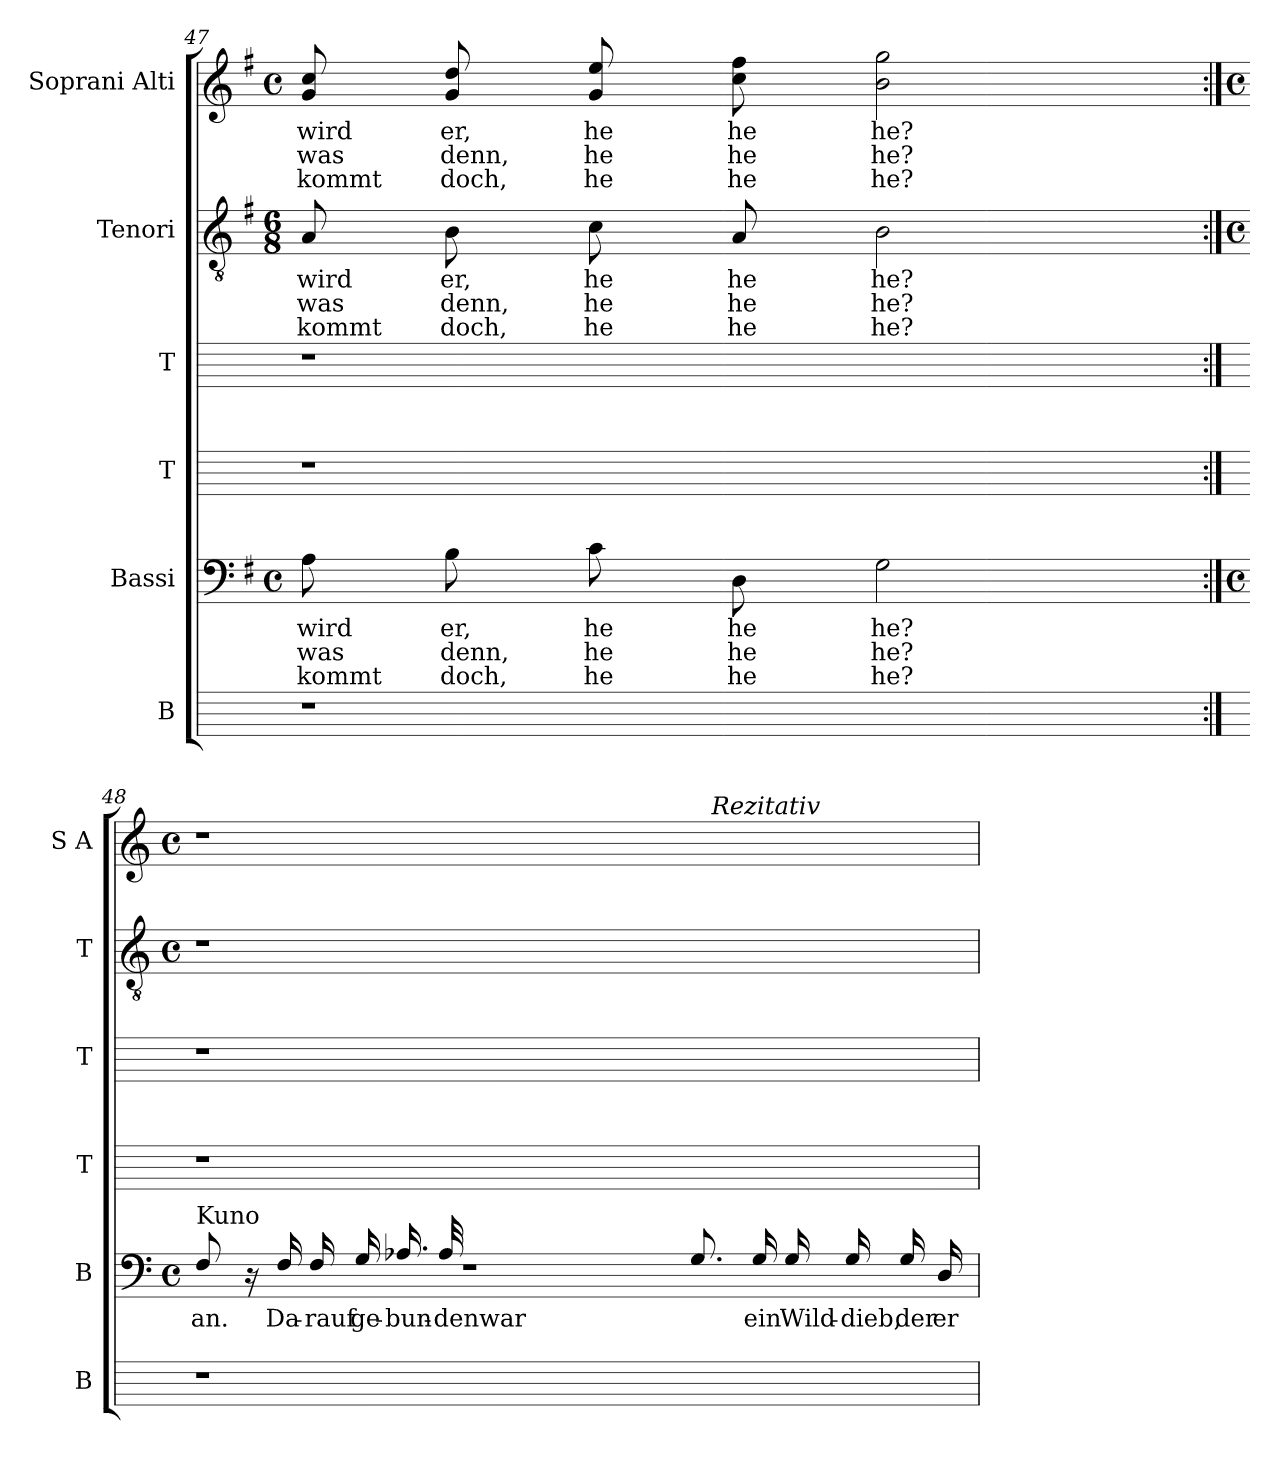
**kern	**kern	**text	**text	**text	**kern	**kern	**kern	**text	**text	**text	**kern	**text	**text	**text
*part6	*part5	*part5	*part5	*part5	*part4	*part3	*part2	*part2	*part2	*part2	*part1	*part1	*part1	*part1
*staff6	*staff5	*staff5	*staff5	*staff5	*staff4	*staff3	*staff2	*staff2	*staff2	*staff2	*staff1	*staff1	*staff1	*staff1
*I"B	*I"Bassi	*	*	*	*I"T	*I"T	*I"Tenori	*	*	*	*I"Soprani  Alti	*	*	*
*I'B	*I'B	*	*	*	*I'T	*I'T	*I'T	*	*	*	*I'S  A	*	*	*
*	*clefF4	*	*	*	*	*	*clefGv2	*	*	*	*clefG2	*	*	*
*	*k[f#]	*	*	*	*	*	*k[f#]	*	*	*	*k[f#]	*	*	*
*	*G:	*	*	*	*	*	*G:	*	*	*	*G:	*	*	*
*	*M4/4	*	*	*	*	*	*M6/8	*	*	*	*M4/4	*	*	*
*	*met(c)	*	*	*	*	*	*	*	*	*	*met(c)	*	*	*
=47	=47	=47	=47	=47	=47	=47	=47	=47	=47	=47	=47	=47	=47	=47
!	!	!LO:LY:b:cj	!LO:LY:b:cj	!LO:LY:b:cj	!	!	!	!LO:LY:b:cj	!LO:LY:b:cj	!LO:LY:b:cj	!	!LO:LY:b:cj	!LO:LY:b:cj	!LO:LY:b:cj
1r	8A\	wird	was	kommt	1r	1r	8A/	wird	was	kommt	8cc/ 8g/	wird	was	kommt
!	!	!LO:LY:b:cj	!LO:LY:b:cj	!LO:LY:b:cj	!	!	!	!LO:LY:b:cj	!LO:LY:b:cj	!LO:LY:b:cj	!	!LO:LY:b:cj	!LO:LY:b:cj	!LO:LY:b:cj
.	8B\	er,	denn,	doch,	.	.	8B\	er,	denn,	doch,	8dd/ 8g/	er,	denn,	doch,
!	!	!LO:LY:b:cj	!LO:LY:b:cj	!LO:LY:b:cj	!	!	!	!LO:LY:b:cj	!LO:LY:b:cj	!LO:LY:b:cj	!	!LO:LY:b:cj	!LO:LY:b:cj	!LO:LY:b:cj
.	8c\	he	he	he	.	.	8c\	he	he	he	8ee/ 8g/	he	he	he
!	!	!LO:LY:b:cj	!LO:LY:b:cj	!LO:LY:b:cj	!	!	!	!LO:LY:b:cj	!LO:LY:b:cj	!LO:LY:b:cj	!	!LO:LY:b:cj	!LO:LY:b:cj	!LO:LY:b:cj
.	8D\	he	he	he	.	.	8A/	he	he	he	8ff#\ 8cc\	he	he	he
!	!	!LO:LY:b:cj	!LO:LY:b:cj	!LO:LY:b:cj	!	!	!	!LO:LY:b:cj	!LO:LY:b:cj	!LO:LY:b:cj	!	!LO:LY:b:cj	!LO:LY:b:cj	!LO:LY:b:cj
.	2G\	he?	he?	he?	.	.	2B\	he?	he?	he?	2gg\ 2b\	he?	he?	he?
!!LO:LB:g=z
=48:|!	=48:|!	=48:|!	=48:|!	=48:|!	=48:|!	=48:|!	=48:|!	=48:|!	=48:|!	=48:|!	=48:|!	=48:|!	=48:|!	=48:|!
*	*k[]	*	*	*	*	*	*k[]	*	*	*	*k[]	*	*	*
*	*C:	*	*	*	*	*	*C:	*	*	*	*C:	*	*	*
*	*M4/4	*	*	*	*	*	*M4/4	*	*	*	*M4/4	*	*	*
*	*met(c)	*	*	*	*	*	*met(c)	*	*	*	*met(c)	*	*	*
!	!LO:TX:a:t=Kuno	!	!	!	!	!	!	!	!	!	!	!	!	!
!	!	!LO:LY:b:cj	!	!	!	!	!LO:N:vis=1	!	!	!	!LO:N:vis=1	!	!	!
1r	8F/	an.	.	.	1r	1r	1r	.	.	.	1r	.	.	.
.	16r	.	.	.	.	.	.	.	.	.	.	.	.	.
!	!	!LO:LY:b:cj	!	!	!	!	!	!	!	!	!	!	!	!
.	16F/	Da-	.	.	.	.	.	.	.	.	.	.	.	.
!	!	!LO:LY:b:cj	!	!	!	!	!	!	!	!	!	!	!	!
.	16F/	-rauf	.	.	.	.	.	.	.	.	.	.	.	.
!	!	!LO:LY:b:cj	!	!	!	!	!	!	!	!	!	!	!	!
.	16G/	ge-	.	.	.	.	.	.	.	.	.	.	.	.
!	!LO:N:vis=16.	!LO:LY:b:cj	!	!	!	!	!	!	!	!	!	!	!	!
.	16A-X/	-bun-	.	.	.	.	.	.	.	.	.	.	.	.
!	!	!LO:LY:b	!	!	!	!	!	!	!	!	!	!	!	!
.	32A-/	-denwar	.	.	.	.	.	.	.	.	.	.	.	.
.	1r	.	.	.	.	.	.	.	.	.	.	.	.	.
2ryy	.	.	.	.	2ryy	2ryy	2ryy	.	.	.	2ryy	.	.	.
!	!LO:N:vis=8.	!	!	!	!	!	!	!	!	!	!	!	!	!
.	8G/	.	.	.	.	.	.	.	.	.	.	.	.	.
!	!	!	!	!	!	!	!	!	!	!	!LO:TX:a:i:t=Rezitativ	!	!	!
4ryy	.	.	.	.	4ryy	4ryy	4ryy	.	.	.	4ryy	.	.	.
!	!	!LO:LY:b:cj	!	!	!	!	!	!	!	!	!	!	!	!
.	16G/	ein	.	.	.	.	.	.	.	.	.	.	.	.
!	!	!LO:LY:b	!	!	!	!	!	!	!	!	!	!	!	!
.	16G/	Wild-	.	.	.	.	.	.	.	.	.	.	.	.
!	!	!LO:LY:b:rj	!	!	!	!	!	!	!	!	!	!	!	!
.	16G/	-dieb,	.	.	.	.	.	.	.	.	.	.	.	.
8ryy	.	.	.	.	8ryy	8ryy	8ryy	.	.	.	8ryy	.	.	.
!	!	!LO:LY:b:cj	!	!	!	!	!	!	!	!	!	!	!	!
.	16G/	der	.	.	.	.	.	.	.	.	.	.	.	.
!	!	!LO:LY:b:cj	!	!	!	!	!	!	!	!	!	!	!	!
.	16D/	er-	.	.	.	.	.	.	.	.	.	.	.	.
32ryy	.	.	.	.	32ryy	32ryy	32ryy	.	.	.	32ryy	.	.	.
=	=	=	=	=	=	=	=	=	=	=	=	=	=	=
*-	*-	*-	*-	*-	*-	*-	*-	*-	*-	*-	*-	*-	*-	*-
